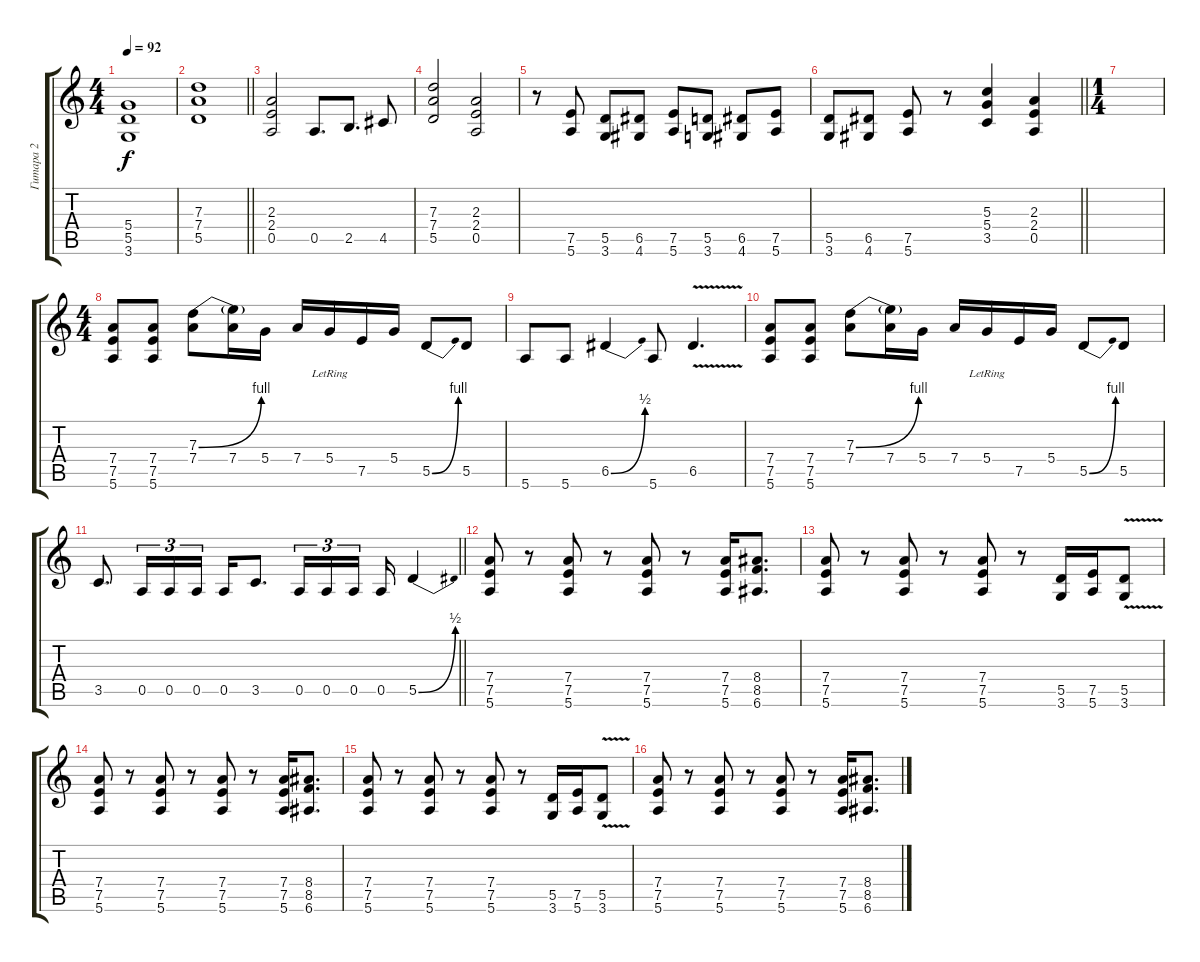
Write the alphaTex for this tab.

\track ("Гитара 2" "Гитара 2") {instrument overdrivenguitar}
\staff {score tabs}
\tuning (E4 B3 G3 D3 A2 E2) {hide}
\ts (4 4)
\tempo 92
\clef g2
\ks c
(5.4 5.5 3.6).1{dy f} |
\barLineRight lightlight
(7.3 7.4 5.5).1 |
(2.3 2.4 0.5).2 0.5.8{d} 2.5.8{d} 4.5.8 |
(7.3 7.4 5.5).2 (2.3 2.4 0.5).2 |
r.8 (7.5 5.6).8 (5.5 3.6).8 (6.5 4.6).8 (7.5 5.6).8 (5.5 3.6).8 (6.5 4.6).8 (7.5 5.6).8 |
\barLineRight lightlight
(5.5 3.6).8 (6.5 4.6).8 (7.5 5.6).8 r.8 (5.3 5.4 3.5).4 (2.3 2.4 0.5).4 |
\ts (1 4)
|
\ts (4 4)
(7.4 7.5 5.6).8 (7.4 7.5 5.6).8 (7.3{be (bend 0 0 60 4)} 7.4).8 (7.3{t} 7.4).16 5.4.16 7.4.16 5.4{lr}.16 7.5.16 5.4.16 5.5{be (bend 0 0 60 4)}.8 5.5.8 |
5.6.8 5.6.8 6.5{be (bend 0 0 60 2)}.4 5.6.8 6.5{v}.4{d} |
(7.4 7.5 5.6).8 (7.4 7.5 5.6).8 (7.3{be (bend 0 0 60 4)} 7.4).8 (7.3{t} 7.4).16 5.4.16 7.4.16 5.4{lr}.16 7.5.16 5.4.16 5.5{be (bend 0 0 60 4)}.8 5.5.8 |
\barLineRight lightlight
3.5.8{d} 0.5.16{tu (3 2)} 0.5.16{tu (3 2)} 0.5.16{tu (3 2) beam splitsecondary} 0.5.16 3.5.8{d} 0.5.16{tu (3 2)} 0.5.16{tu (3 2)} 0.5.16{tu (3 2) beam splitsecondary} 0.5.16 5.5{be (bend 0 0 60 2)}.4 |
(7.4 7.5 5.6).8 r.8 (7.4 7.5 5.6).8 r.8 (7.4 7.5 5.6).8 r.8 (7.4 7.5 5.6).16 (8.4 8.5 6.6).8{d} |
(7.4 7.5 5.6).8 r.8 (7.4 7.5 5.6).8 r.8 (7.4 7.5 5.6).8 r.8 (5.5 3.6).16 (7.5 5.6).16 (5.5 3.6{v}).8 |
(7.4 7.5 5.6).8 r.8 (7.4 7.5 5.6).8 r.8 (7.4 7.5 5.6).8 r.8 (7.4 7.5 5.6).16 (8.4 8.5 6.6).8{d} |
(7.4 7.5 5.6).8 r.8 (7.4 7.5 5.6).8 r.8 (7.4 7.5 5.6).8 r.8 (5.5 3.6).16 (7.5 5.6).16 (5.5 3.6{v}).8 |
(7.4 7.5 5.6).8 r.8 (7.4 7.5 5.6).8 r.8 (7.4 7.5 5.6).8 r.8 (7.4 7.5 5.6).16 (8.4 8.5 6.6).8{d}
